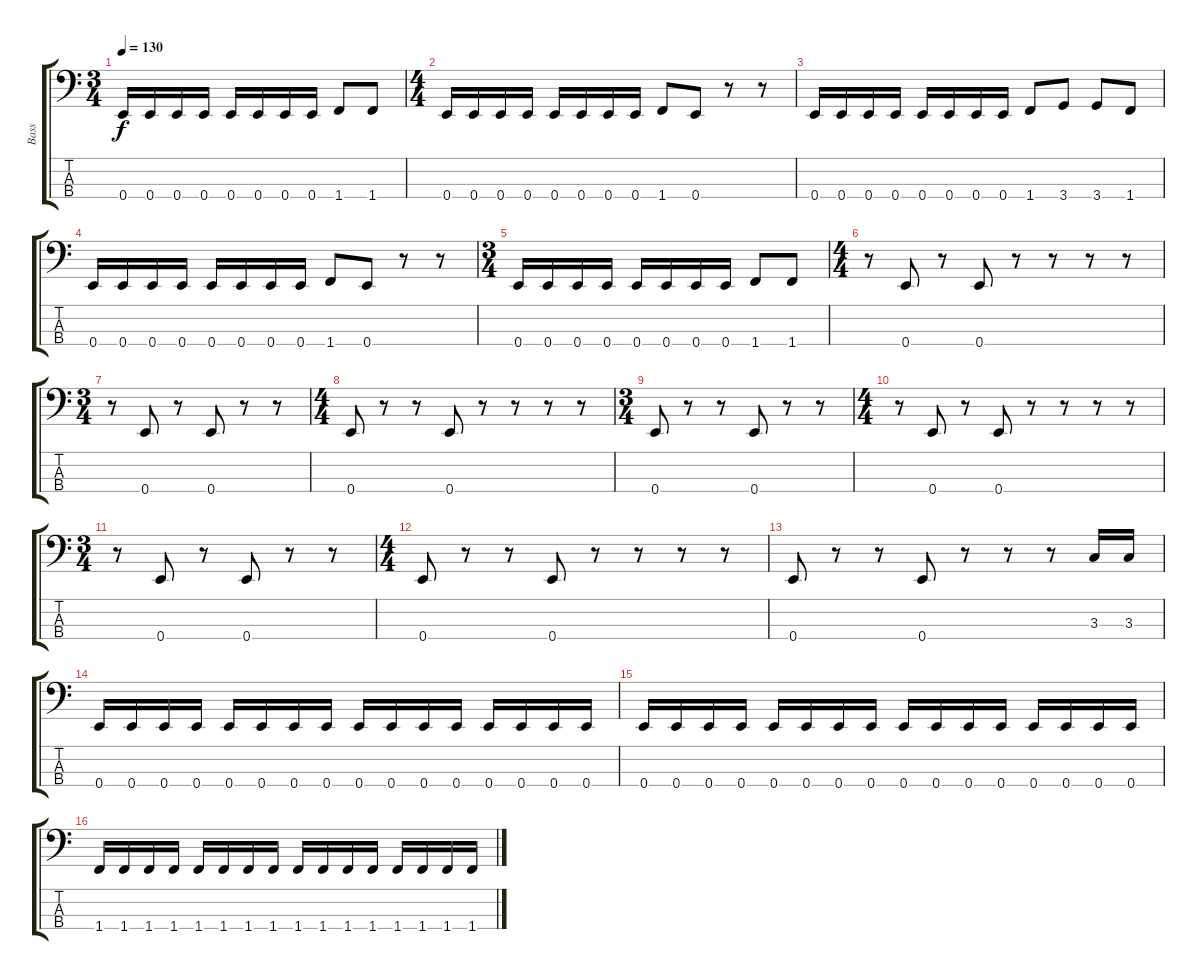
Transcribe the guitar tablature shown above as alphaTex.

\track ("Bass" "Bass") {instrument electricbassfinger}
\staff {score tabs}
\tuning (G2 D2 A1 E1) {hide}
\ts (3 4)
\tempo 130
\clef f4
\ks c
0.4.16{dy f} 0.4.16 0.4.16 0.4.16 0.4.16 0.4.16 0.4.16 0.4.16 1.4.8 1.4.8 |
\ts (4 4)
0.4.16 0.4.16 0.4.16 0.4.16 0.4.16 0.4.16 0.4.16 0.4.16 1.4.8 0.4.8 r.8 r.8 |
0.4.16 0.4.16 0.4.16 0.4.16 0.4.16 0.4.16 0.4.16 0.4.16 1.4.8 3.4.8 3.4.8 1.4.8 |
0.4.16 0.4.16 0.4.16 0.4.16 0.4.16 0.4.16 0.4.16 0.4.16 1.4.8 0.4.8 r.8 r.8 |
\ts (3 4)
0.4.16 0.4.16 0.4.16 0.4.16 0.4.16 0.4.16 0.4.16 0.4.16 1.4.8 1.4.8 |
\ts (4 4)
r.8 0.4.8 r.8 0.4.8 r.8 r.8 r.8 r.8 |
\ts (3 4)
r.8 0.4.8 r.8 0.4.8 r.8 r.8 |
\ts (4 4)
0.4.8 r.8 r.8 0.4.8 r.8 r.8 r.8 r.8 |
\ts (3 4)
0.4.8 r.8 r.8 0.4.8 r.8 r.8 |
\ts (4 4)
r.8 0.4.8 r.8 0.4.8 r.8 r.8 r.8 r.8 |
\ts (3 4)
r.8 0.4.8 r.8 0.4.8 r.8 r.8 |
\ts (4 4)
0.4.8 r.8 r.8 0.4.8 r.8 r.8 r.8 r.8 |
0.4.8 r.8 r.8 0.4.8 r.8 r.8 r.8 3.3.16 3.3.16 |
0.4.16 0.4.16 0.4.16 0.4.16 0.4.16 0.4.16 0.4.16 0.4.16 0.4.16 0.4.16 0.4.16 0.4.16 0.4.16 0.4.16 0.4.16 0.4.16 |
0.4.16 0.4.16 0.4.16 0.4.16 0.4.16 0.4.16 0.4.16 0.4.16 0.4.16 0.4.16 0.4.16 0.4.16 0.4.16 0.4.16 0.4.16 0.4.16 |
1.4.16 1.4.16 1.4.16 1.4.16 1.4.16 1.4.16 1.4.16 1.4.16 1.4.16 1.4.16 1.4.16 1.4.16 1.4.16 1.4.16 1.4.16 1.4.16
